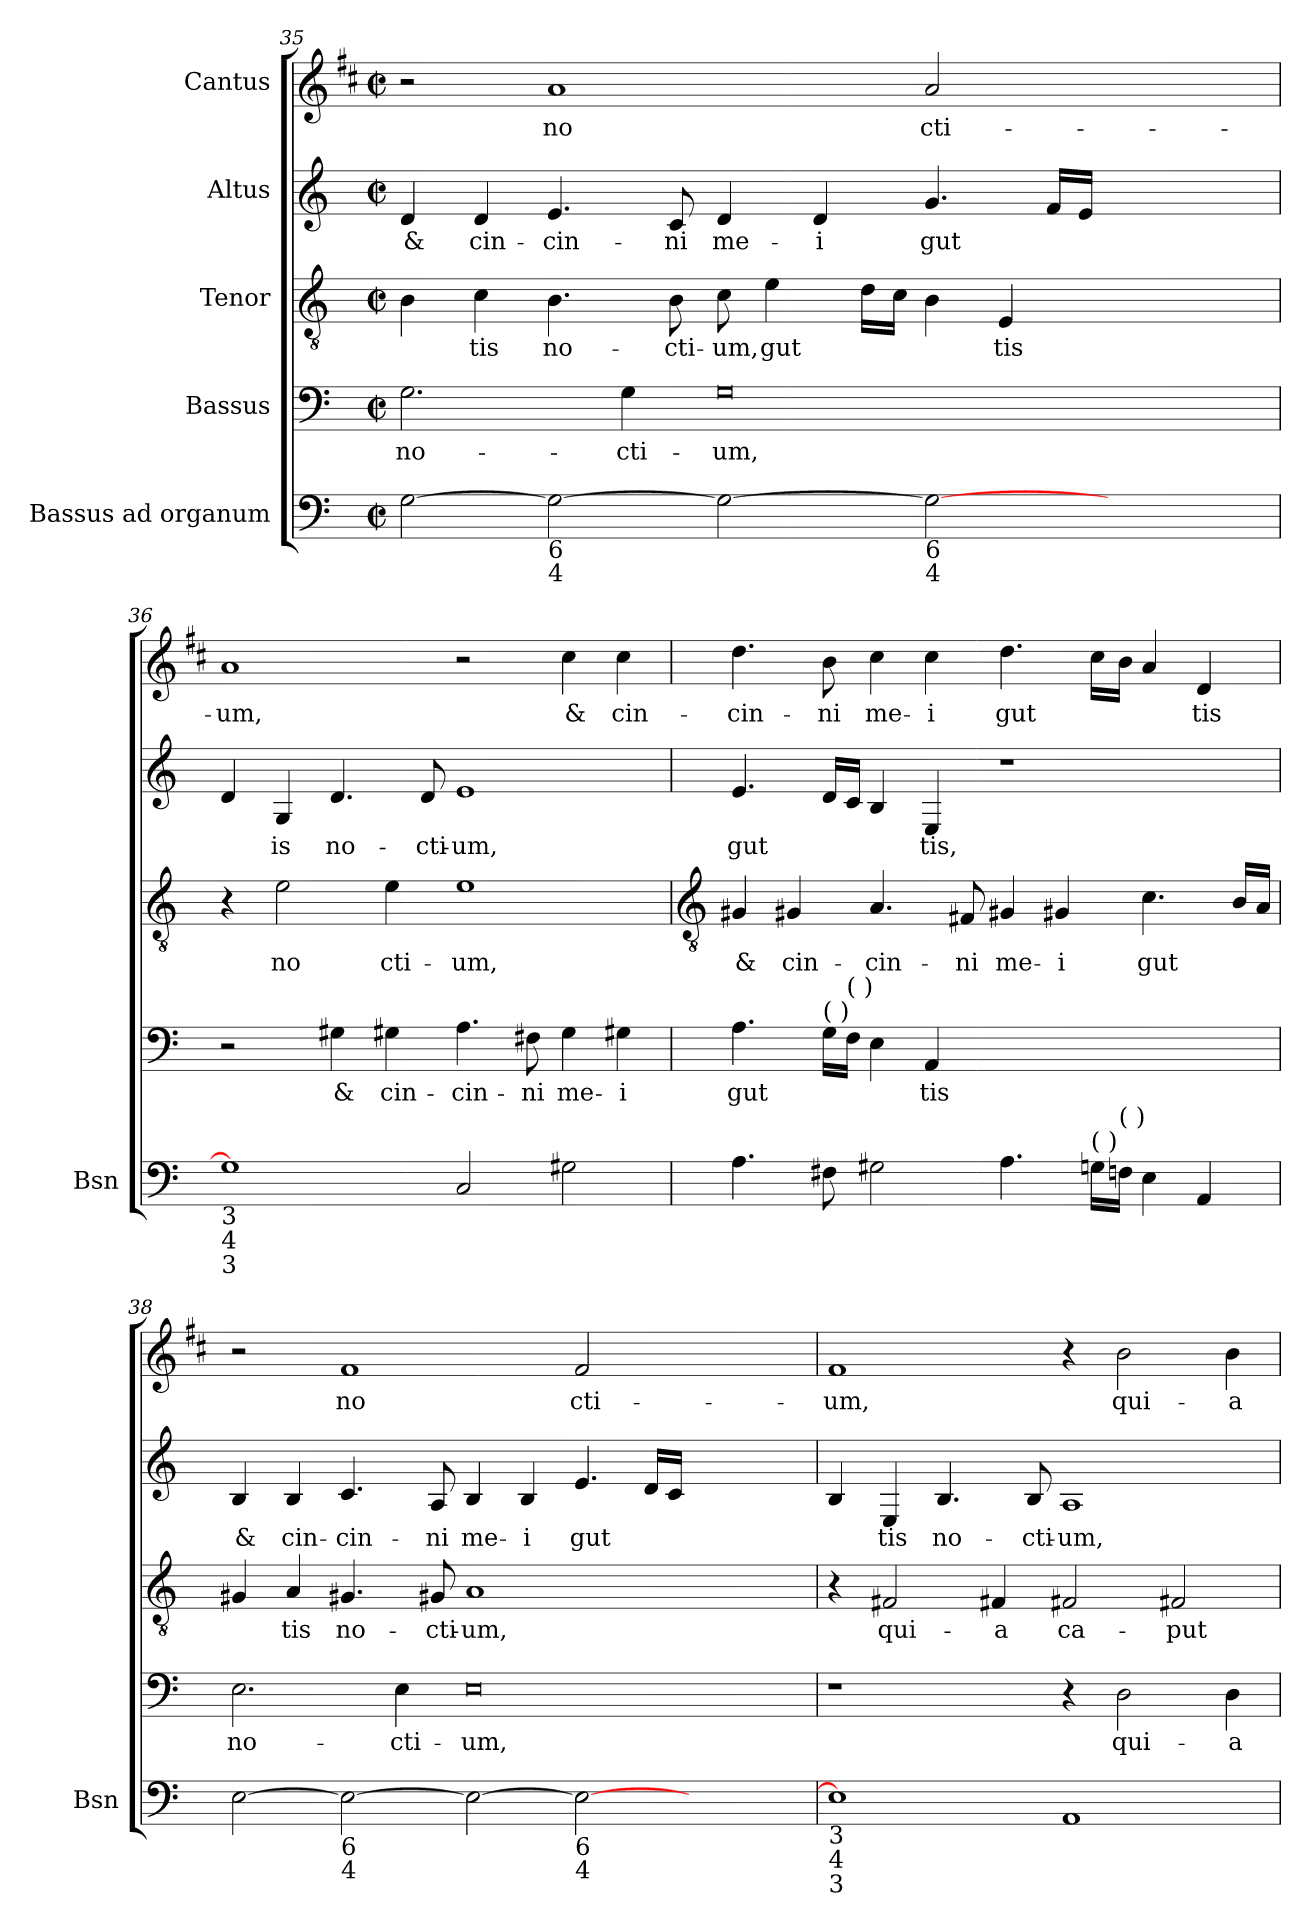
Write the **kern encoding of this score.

**kern	**kern	**text	**kern	**text	**kern	**text	**kern	**text
*part5	*part4	*part4	*part3	*part3	*part2	*part2	*part1	*part1
*staff5	*staff4	*staff4	*staff3	*staff3	*staff2	*staff2	*staff1	*staff1
*I"Bassus ad organum	*I"Bassus	*	*I"Tenor	*	*I"Altus	*	*I"Cantus	*
*I'Bsn	*	*	*	*	*	*	*	*
!!LO:LB:g=z
*clefF4	*clefF4	*	*clefGv2	*	*clefG2	*	*clefG2	*
*	*	*	*	*	*	*	*ITrd1c2	*
*k[]	*k[]	*	*k[]	*	*k[]	*	*k[]	*
*C:	*C:	*	*C:	*	*C:	*	*C:	*
*M4/2	*M4/2	*	*M4/2	*	*M4/2	*	*M4/2	*
*met(c|)	*met(c|)	*	*met(c|)	*	*met(c|)	*	*met(c|)	*
=35	=35	=35	=35	=35	=35	=35	=35	=35
!	!	!LO:LY:b	!	!	!	!LO:LY:b	!	!
[2G	2.G	no-	4B	.	4d	&	2r	.
!	!	!	!	!LO:LY:b	!	!LO:LY:b	!	!
.	.	.	4c	tis	4d	cin-	.	.
!LO:TX:b:t=6\n4	!	!	!	!	!	!	!	!
!	!	!	!	!LO:LY:b	!	!LO:LY:b	!	!LO:LY:b
2G_	.	.	4.B	no-	4.e	-cin-	1g	no
!	!	!LO:LY:b	!	!	!	!	!	!
.	4G	-cti-	.	.	.	.	.	.
!	!	!	!	!LO:LY:b	!	!LO:LY:b	!	!
.	.	.	8B	-cti-	8c	-ni	.	.
!	!	!LO:LY:b	!	!LO:LY:b	!	!LO:LY:b	!	!
2G_	0G	-um,	8c	-um,	4d	me-	.	.
!	!	!	!	!LO:LY:b	!	!	!	!
.	.	.	4e	gut	.	.	.	.
!	!	!	!	!	!	!LO:LY:b	!	!
.	.	.	.	.	4d	-i	.	.
.	.	.	16dLL	.	.	.	.	.
.	.	.	16cJJ	.	.	.	.	.
!LO:TX:b:t=6\n4	!	!	!	!	!	!	!	!
!	!	!	!	!	!	!LO:LY:b	!	!LO:LY:b
2G_	.	.	4B	.	4.g	gut	2g	cti-
!	!	!	!	!LO:LY:b	!	!	!	!
.	.	.	4E	tis	.	.	.	.
.	.	.	.	.	16fLL	.	.	.
.	.	.	.	.	16eJJ	.	.	.
1ryy	.	.	1ryy	.	1ryy	.	1ryy	.
=36	=36	=36	=36	=36	=36	=36	=36	=36
!LO:TX:b:t=3	!	!	!	!	!	!	!	!
!LO:TX:b:t=4	!	!	!	!	!	!	!	!
!LO:TX:b:t=3	!	!	!	!	!	!	!	!
!	!	!	!	!	!	!	!	!LO:LY:b
1G]	2r	.	4r	.	4d	.	1g	-um,
!	!	!	!	!LO:LY:b	!	!LO:LY:b	!	!
.	.	.	2e	no	4G	is	.	.
!	!	!LO:LY:b	!	!	!	!LO:LY:b	!	!
.	4G#X	&	.	.	4.d	no-	.	.
!	!	!LO:LY:b	!	!LO:LY:b	!	!	!	!
.	4G#X	cin-	4e	cti-	.	.	.	.
!	!	!	!	!	!	!LO:LY:b	!	!
.	.	.	.	.	8d	-cti-	.	.
!	!	!LO:LY:b	!	!LO:LY:b	!	!LO:LY:b	!	!
2C	4.A	-cin-	1e	-um,	1e	-um,	2r	.
!	!	!LO:LY:b	!	!	!	!	!	!
.	8F#X	-ni	.	.	.	.	.	.
!	!	!LO:LY:b	!	!	!	!	!	!LO:LY:b
2G#X	4G#	me-	.	.	.	.	4b	&
!	!	!LO:LY:b	!	!	!	!	!	!LO:LY:b
.	4G#X	-i	.	.	.	.	4b	cin-
!!LO:LB:g=z
=37	=37	=37	=37	=37	=37	=37	=37	=37
*	*	*	*clefGv2	*	*	*	*	*
!	!	!LO:LY:b	!	!LO:LY:b	!	!LO:LY:b	!	!LO:LY:b
4.A	4.A	gut	4G#X	&	4.e	gut	4.cc	-cin-
!	!	!	!	!LO:LY:b	!	!	!	!
.	.	.	4G#X	cin-	.	.	.	.
!	!LO:TX:a:t=(  )	!	!	!	!	!	!	!
!	!	!	!	!	!	!	!	!LO:LY:b
8F#X	16GLL	.	.	.	16dLL	.	8a	-ni
!	!LO:TX:a:t=(  )	!	!	!	!	!	!	!
.	16FJJ	.	.	.	16cJJ	.	.	.
!	!	!	!	!LO:LY:b	!	!	!	!LO:LY:b
2G#X	4E	.	4.A	-cin-	4B	.	4b	me-
!	!	!LO:LY:b	!	!	!	!LO:LY:b	!	!LO:LY:b
.	4AA	tis	.	.	4E	tis,	4b	-i
!	!	!	!	!LO:LY:b	!	!	!	!
.	.	.	8F#X	-ni	.	.	.	.
!	!	!	!	!LO:LY:b	!	!	!	!LO:LY:b
4.A	1ryy	.	4G#X	me-	1r	.	4.cc	gut
!	!	!	!	!LO:LY:b	!	!	!	!
.	.	.	4G#X	-i	.	.	.	.
!LO:TX:a:t=(  )	!	!	!	!	!	!	!	!
16GLL	.	.	.	.	.	.	16bLL	.
!LO:TX:a:t=(  )	!	!	!	!	!	!	!	!
16FJJ	.	.	.	.	.	.	16aJJ	.
!	!	!	!	!LO:LY:b	!	!	!	!
4E	.	.	4.c	gut	.	.	4g	.
!	!	!	!	!	!	!	!	!LO:LY:b
4AA	.	.	.	.	.	.	4c	tis
.	.	.	16BLL	.	.	.	.	.
.	.	.	16AJJ	.	.	.	.	.
!!LO:LB:g=z
=38	=38	=38	=38	=38	=38	=38	=38	=38
!	!	!LO:LY:b	!	!	!	!LO:LY:b	!	!
[2E	2.E	no-	4G#X	.	4B	&	2r	.
!	!	!	!	!LO:LY:b	!	!LO:LY:b	!	!
.	.	.	4A	tis	4B	cin-	.	.
!LO:TX:b:t=6\n4	!	!	!	!	!	!	!	!
!	!	!	!	!LO:LY:b	!	!LO:LY:b	!	!LO:LY:b
2E_	.	.	4.G#X	no-	4.c	-cin-	1e	no
!	!	!LO:LY:b	!	!	!	!	!	!
.	4E	-cti-	.	.	.	.	.	.
!	!	!	!	!LO:LY:b	!	!LO:LY:b	!	!
.	.	.	8G#X	-cti-	8A	-ni	.	.
!	!	!LO:LY:b	!	!LO:LY:b	!	!LO:LY:b	!	!
2E_	0E	-um,	1A	-um,	4B	me-	.	.
!	!	!	!	!	!	!LO:LY:b	!	!
.	.	.	.	.	4B	-i	.	.
!LO:TX:b:t=6\n4	!	!	!	!	!	!	!	!
!	!	!	!	!	!	!LO:LY:b	!	!LO:LY:b
2E_	.	.	.	.	4.e	gut	2e	cti-
.	.	.	.	.	16dLL	.	.	.
.	.	.	.	.	16cJJ	.	.	.
1ryy	.	.	1ryy	.	1ryy	.	1ryy	.
=39	=39	=39	=39	=39	=39	=39	=39	=39
!LO:TX:b:t=3	!	!	!	!	!	!	!	!
!LO:TX:b:t=4	!	!	!	!	!	!	!	!
!LO:TX:b:t=3	!	!	!	!	!	!	!	!
!	!	!	!	!	!	!	!	!LO:LY:b
1E]	1r	.	4r	.	4B	.	1e	-um,
!	!	!	!	!LO:LY:b	!	!LO:LY:b	!	!
.	.	.	2F#X	qui-	4E	tis	.	.
!	!	!	!	!	!	!LO:LY:b	!	!
.	.	.	.	.	4.B	no-	.	.
!	!	!	!	!LO:LY:b	!	!	!	!
.	.	.	4F#X	-a	.	.	.	.
!	!	!	!	!	!	!LO:LY:b	!	!
.	.	.	.	.	8B	-cti-	.	.
!	!	!	!	!LO:LY:b	!	!LO:LY:b	!	!
1AA	4r	.	2F#X	ca-	1A	-um,	4r	.
!	!	!LO:LY:b	!	!	!	!	!	!LO:LY:b
.	2D	qui-	.	.	.	.	2a	qui-
!	!	!	!	!LO:LY:b	!	!	!	!
.	.	.	2F#X	-put	.	.	.	.
!	!	!LO:LY:b	!	!	!	!	!	!LO:LY:b
.	4D	-a	.	.	.	.	4a	-a
=	=	=	=	=	=	=	=	=
*-	*-	*-	*-	*-	*-	*-	*-	*-
